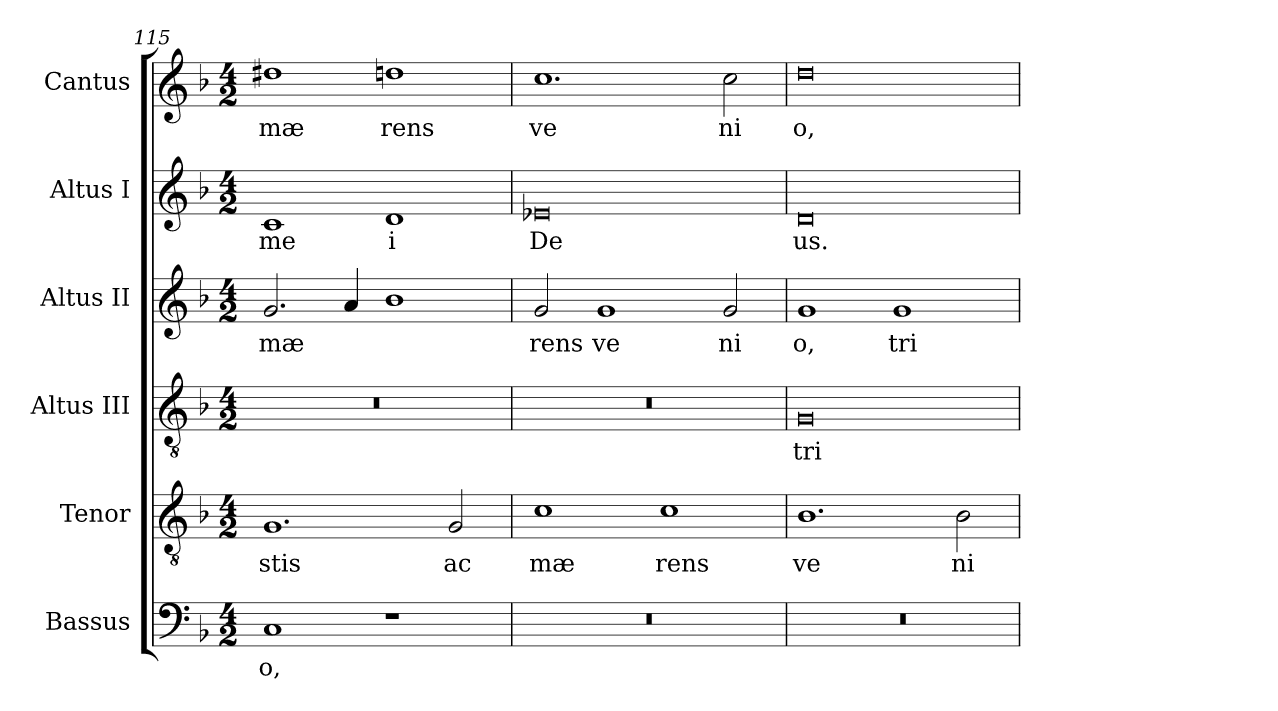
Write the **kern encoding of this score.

**kern	**text	**kern	**text	**kern	**text	**kern	**text	**kern	**text	**kern	**text
*part6	*part6	*part5	*part5	*part4	*part4	*part3	*part3	*part2	*part2	*part1	*part1
*staff6	*staff6	*staff5	*staff5	*staff4	*staff4	*staff3	*staff3	*staff2	*staff2	*staff1	*staff1
*I"Bassus	*	*I"Tenor	*	*I"Altus III	*	*I"Altus II	*	*I"Altus I	*	*I"Cantus	*
*I'Bassus	*	*I'Tenor	*	*I'Altus III	*	*I'Altus II	*	*I'Altus I	*	*I'Cantus	*
*clefF4	*	*clefGv2	*	*clefGv2	*	*clefG2	*	*clefG2	*	*clefG2	*
*ITrd-3c-5	*	*ITrd-3c-5	*	*ITrd-3c-5	*	*ITrd-3c-5	*	*	*	*ITrd-3c-5	*
*k[b-e-]	*	*k[b-e-]	*	*k[b-e-]	*	*k[b-e-]	*	*k[b-]	*	*k[b-e-]	*
*B-:	*	*B-:	*	*B-:	*	*B-:	*	*F:	*	*B-:	*
*M4/2	*	*M4/2	*	*M4/2	*	*M4/2	*	*M4/2	*	*M4/2	*
=115	=115	=115	=115	=115	=115	=115	=115	=115	=115	=115	=115
!	!LO:LY:b:cj	!	!LO:LY:b:cj	!	!	!	!LO:LY:b	!	!LO:LY:b:cj	!	!LO:LY:b:cj
1F	-o,	1.c	stis	0r	.	2.cc/	mæ	1c	me	1gg#	mæ
.	.	.	.	.	.	4dd/	.	.	.	.	.
!	!	!	!	!	!	!	!	!	!LO:LY:b:cj	!	!LO:LY:b:cj
1r	.	.	.	.	.	1ee-	.	1d	i	1gg	rens
!	!	!	!LO:LY:b:cj	!	!	!	!	!	!	!	!
.	.	2c/	ac	.	.	.	.	.	.	.	.
=116	=116	=116	=116	=116	=116	=116	=116	=116	=116	=116	=116
!	!	!	!LO:LY:b:cj	!	!	!	!LO:LY:b:cj	!	!LO:LY:b:cj	!	!LO:LY:b:cj
0r	.	1f	mæ	0r	.	2cc/	rens	0e-X	De	1.ff	ve
!	!	!	!	!	!	!	!LO:LY:b:cj	!	!	!	!
.	.	.	.	.	.	1cc	ve	.	.	.	.
!	!	!	!LO:LY:b:cj	!	!	!	!	!	!	!	!
.	.	1f	rens	.	.	.	.	.	.	.	.
!	!	!	!	!	!	!	!LO:LY:b:cj	!	!	!	!LO:LY:b:cj
.	.	.	.	.	.	2cc/	ni	.	.	2ff\	ni
=117	=117	=117	=117	=117	=117	=117	=117	=117	=117	=117	=117
!	!	!	!LO:LY:b:cj	!	!LO:LY:b:cj	!	!LO:LY:b:cj	!	!LO:LY:b:cj	!	!LO:LY:b:cj
0r	.	1.e-	ve	0c	tri-	1cc	o,	0d	us.	0gg	o,
!	!	!	!	!	!	!	!LO:LY:b:cj	!	!	!	!
.	.	.	.	.	.	1cc	tri	.	.	.	.
!	!	!	!LO:LY:b:cj	!	!	!	!	!	!	!	!
.	.	2e-\	ni	.	.	.	.	.	.	.	.
=	=	=	=	=	=	=	=	=	=	=	=
*-	*-	*-	*-	*-	*-	*-	*-	*-	*-	*-	*-
